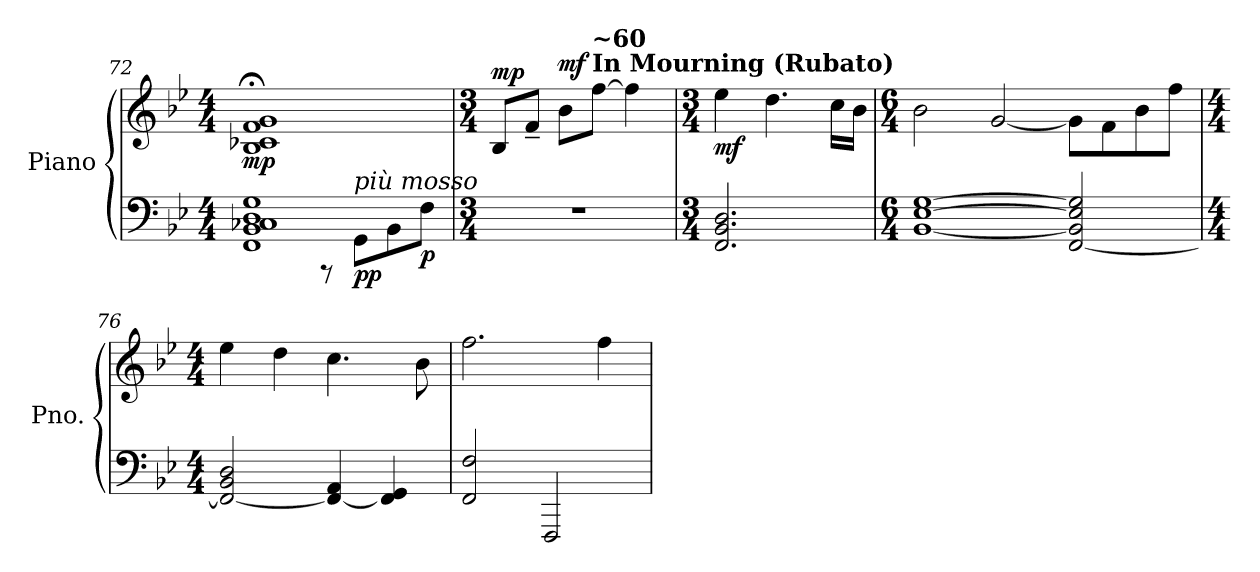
**kern	**kern	**dynam
*part1	*part1	*part1
*staff2	*staff1	*staff1/2
*I"Piano	*	*
*I'Pno.	*	*
*clefF4	*clefG2	*
*k[b-e-]	*k[b-e-]	*
*M4/4	*M4/4	*
*MM30	*MM30	*
=72	=72	=72
*^	*	*
!	!	!	!LO:DY:b
1FF 1BB- 1C-X 1D 1G	2ryy	1B-;< 1c-X;< 1f;< 1g;<	mp
.	8r	.	.
!	!LO:TX:a:i:t=più mosso	!	!
!	!	!	!LO:DY:b=2
.	8GG\L	.	pp
.	8BB-\	.	.
!	!	!	!LO:DY:b=2
.	8F\J	.	p
*v	*v	*	*
=73	=73	=73
*M3/4	*M3/4	*
*^	*	*
!	!	!	!LO:DY:a
*v	*v	*	*
2.r	8B-/L	mp
.	8f~/J	.
!	!	!LO:DY:a
.	8b-\L	mf
!	!LO:TX:a:B:t=In Mourning (Rubato)	!
!	!LO:TX:a:B:t=~60	!
.	[8ff\J	.
.	4ff\]	.
=74	=74	=74
*M3/4	*M3/4	*
!	!	!LO:DY:b
2.FF/ 2.BB-/ 2.D/	4ee-\	mf
.	4.dd\	.
.	16cc\LL	.
.	16b-\JJ	.
=75	=75	=75
*M6/4	*M6/4	*
[1BB- [1E- [1G	2b-\	.
.	[2g/	.
[2FF/ 2BB-/] 2E-/] 2G/]	8g\L]	.
.	8f\	.
.	8b-\	.
.	8ff\J	.
!!LO:PB:g=z
=76	=76	=76
*M4/4	*M4/4	*
2FF/_ 2BB-/ 2D/	4ee-\	.
.	4dd\	.
4FF/_ 4AA/	4.cc\	.
4FF/] 4GG/	.	.
.	8b-\	.
=77	=77	=77
2FF/ 2F/	2.ff\	.
2FFF/	.	.
.	4ff\	.
=	=	=
*-	*-	*-
